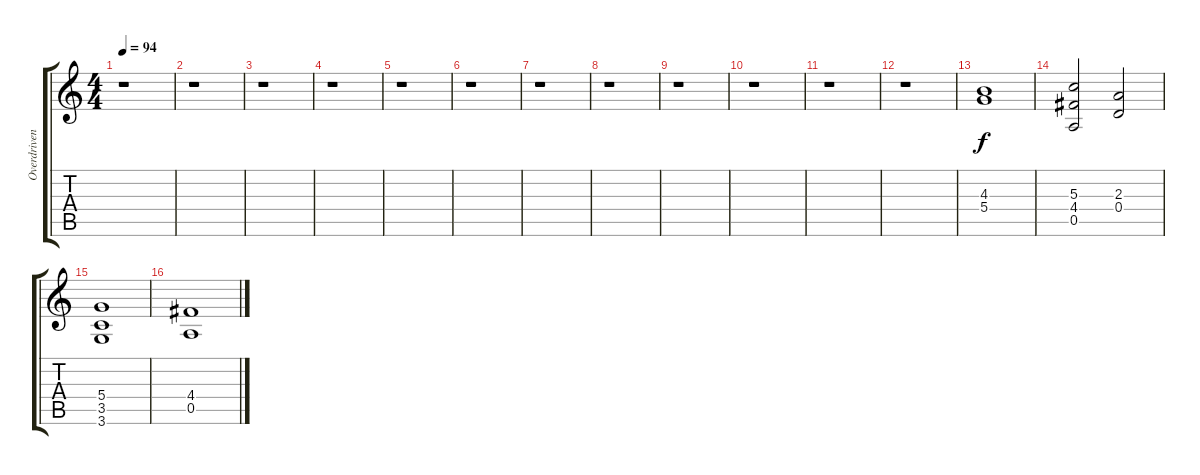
\track ("Overdriven" "Overdriven") {instrument overdrivenguitar}
\staff {score tabs}
\tuning (E4 B3 G3 D3 A2 E2) {hide}
\ts (4 4)
\tempo 94
\clef g2
\ks c
r.1{dy f instrument overdrivenguitar} |
r.1 |
r.1 |
r.1 |
r.1 |
r.1 |
r.1 |
r.1 |
r.1 |
r.1 |
r.1 |
r.1 |
(4.3 5.4).1 |
(5.3 4.4 0.5).2 (2.3 0.4).2 |
(5.4 3.5 3.6).1 |
(4.4 0.5).1
